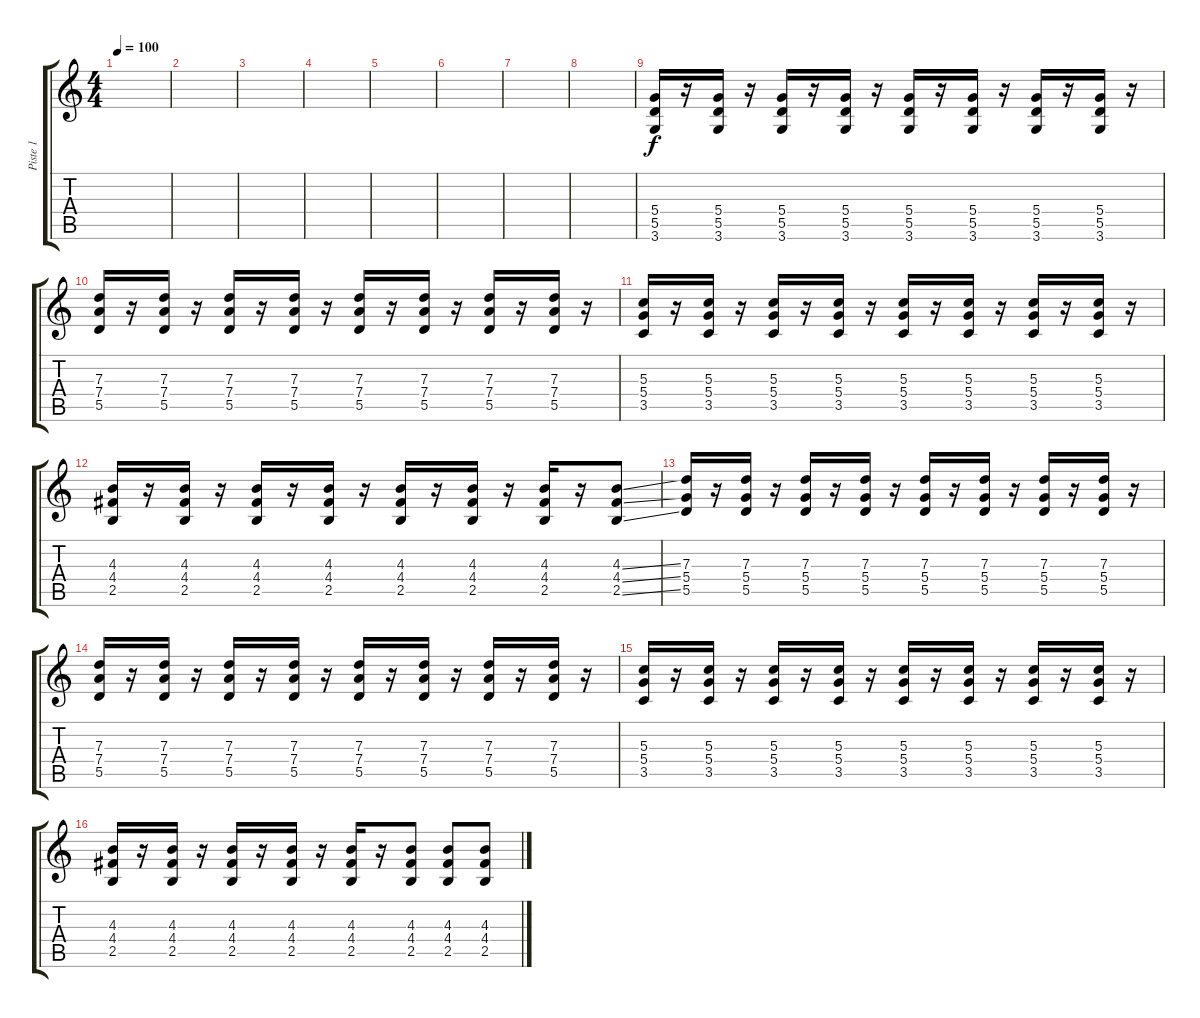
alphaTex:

\track ("Piste 1" "Piste 1") {instrument distortionguitar}
\staff {score tabs}
\tuning (E4 B3 G3 D3 A2 E2) {hide}
\ts (4 4)
\tempo 100
\clef g2
\ks c
|
|
|
|
|
|
|
|
(5.4 5.5 3.6).16 r.16 (5.4 5.5 3.6).16 r.16 (5.4 5.5 3.6).16 r.16 (5.4 5.5 3.6).16 r.16 (5.4 5.5 3.6).16 r.16 (5.4 5.5 3.6).16 r.16 (5.4 5.5 3.6).16 r.16 (5.4 5.5 3.6).16 r.16 |
(7.3 7.4 5.5).16 r.16 (7.3 7.4 5.5).16 r.16 (7.3 7.4 5.5).16 r.16 (7.3 7.4 5.5).16 r.16 (7.3 7.4 5.5).16 r.16 (7.3 7.4 5.5).16 r.16 (7.3 7.4 5.5).16 r.16 (7.3 7.4 5.5).16 r.16 |
(5.3 5.4 3.5).16 r.16 (5.3 5.4 3.5).16 r.16 (5.3 5.4 3.5).16 r.16 (5.3 5.4 3.5).16 r.16 (5.3 5.4 3.5).16 r.16 (5.3 5.4 3.5).16 r.16 (5.3 5.4 3.5).16 r.16 (5.3 5.4 3.5).16 r.16 |
(4.3 4.4 2.5).16 r.16 (4.3 4.4 2.5).16 r.16 (4.3 4.4 2.5).16 r.16 (4.3 4.4 2.5).16 r.16 (4.3 4.4 2.5).16 r.16 (4.3 4.4 2.5).16 r.16 (4.3 4.4 2.5).16 r.16 (4.3{ss} 4.4{ss} 2.5{ss}).8 |
(7.3 5.4 5.5).16 r.16 (7.3 5.4 5.5).16 r.16 (7.3 5.4 5.5).16 r.16 (7.3 5.4 5.5).16 r.16 (7.3 5.4 5.5).16 r.16 (7.3 5.4 5.5).16 r.16 (7.3 5.4 5.5).16 r.16 (7.3 5.4 5.5).16 r.16 |
(7.3 7.4 5.5).16 r.16 (7.3 7.4 5.5).16 r.16 (7.3 7.4 5.5).16 r.16 (7.3 7.4 5.5).16 r.16 (7.3 7.4 5.5).16 r.16 (7.3 7.4 5.5).16 r.16 (7.3 7.4 5.5).16 r.16 (7.3 7.4 5.5).16 r.16 |
(5.3 5.4 3.5).16 r.16 (5.3 5.4 3.5).16 r.16 (5.3 5.4 3.5).16 r.16 (5.3 5.4 3.5).16 r.16 (5.3 5.4 3.5).16 r.16 (5.3 5.4 3.5).16 r.16 (5.3 5.4 3.5).16 r.16 (5.3 5.4 3.5).16 r.16 |
(4.3 4.4 2.5).16 r.16 (4.3 4.4 2.5).16 r.16 (4.3 4.4 2.5).16 r.16 (4.3 4.4 2.5).16 r.16 (4.3 4.4 2.5).16 r.16 (4.3 4.4 2.5).8 (4.3 4.4 2.5).8 (4.3 4.4 2.5).8
